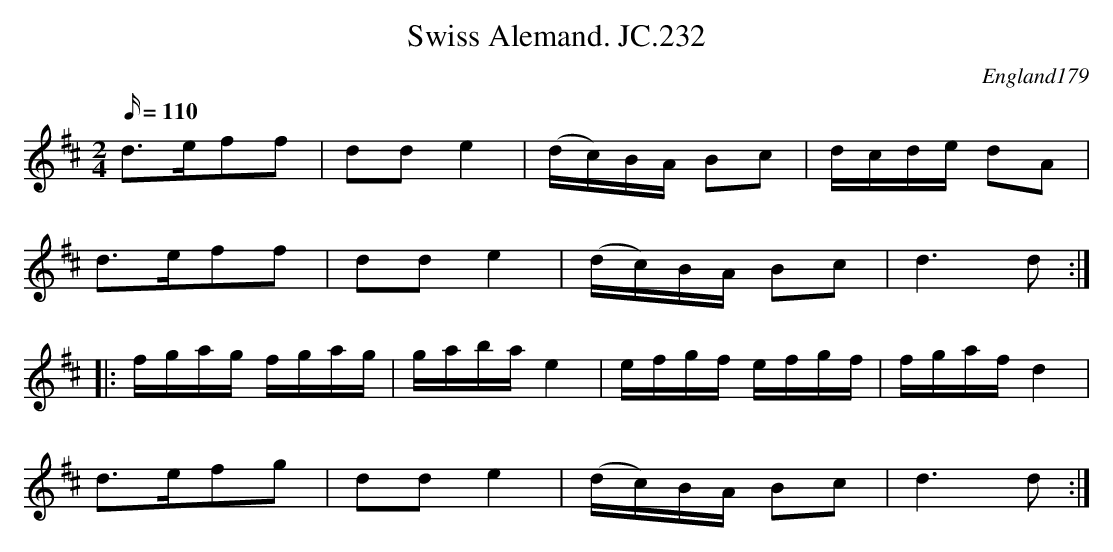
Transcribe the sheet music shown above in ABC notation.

X:1
T:Swiss Alemand. JC.232
M:2/4
L:1/16
Q:110
O:England179
K:D
d3ef2f2|d2d2e4|(dc)BA B2c2|dcde d2A2|!
d3ef2f2|d2d2e4|(dc)BA B2c2|d6d2:|!
|:fgag fgag|gabae4|efgf efgf|fgafd4|!
d3ef2g2|d2d2e4|(dc)BA B2c2|d6d2:|]
